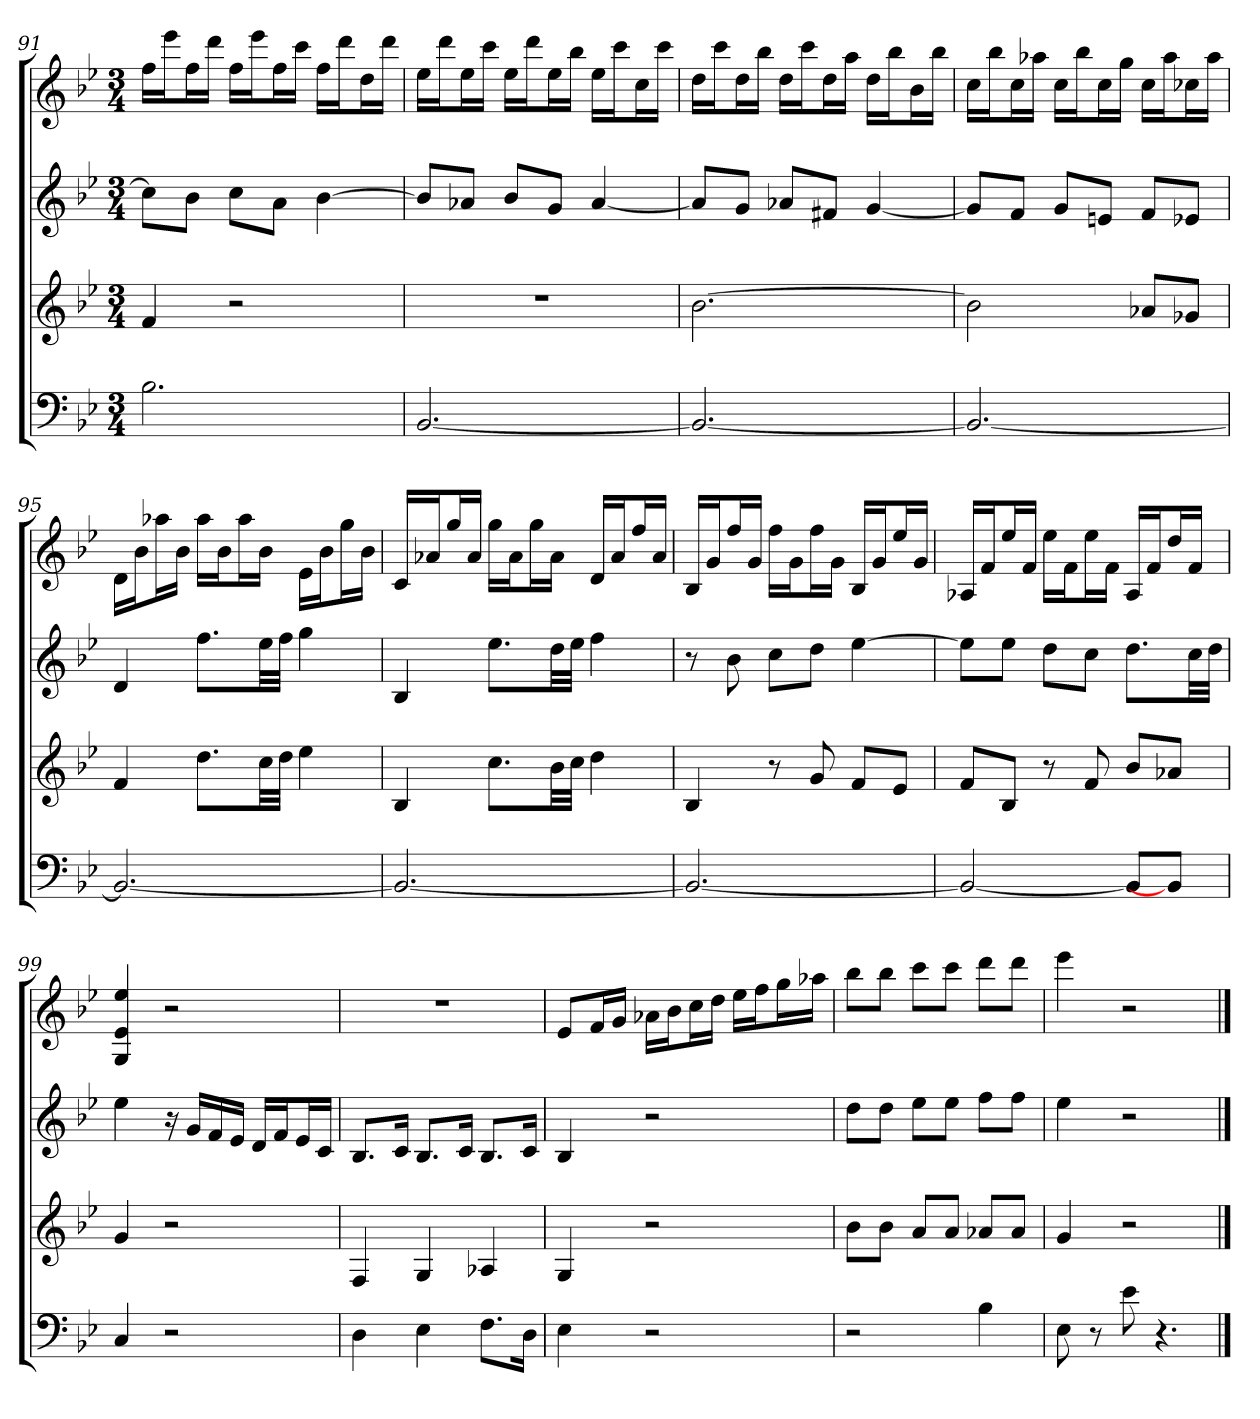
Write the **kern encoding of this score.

**kern	**kern	**kern	**kern
*part4	*part3	*part2	*part1
*staff4	*staff3	*staff2	*staff1
*k[b-e-]	*k[b-e-]	*k[b-e-]	*k[b-e-]
*B-:	*B-:	*B-:	*B-:
*M3/4	*M3/4	*M3/4	*M3/4
=91	=91	=91	=91
2.B-	4f	8ccL]	16ffLL
.	.	.	16eee-J
.	.	8b-J	16ffL
.	.	.	16dddJJ
.	2r	8ccL	16ffLL
.	.	.	16eee-J
.	.	8aJ	16ffL
.	.	.	16cccJJ
.	.	[4b-	16ffLL
.	.	.	16dddJ
.	.	.	16ddL
.	.	.	16dddJJ
=92	=92	=92	=92
[2.BB-	2.r	8b-L]	16ee-LL
.	.	.	16dddJ
.	.	8a-XJ	16ee-L
.	.	.	16cccJJ
.	.	8b-L	16ee-LL
.	.	.	16dddJ
.	.	8gJ	16ee-L
.	.	.	16bb-JJ
.	.	[4a-	16ee-LL
.	.	.	16cccJ
.	.	.	16ccL
.	.	.	16cccJJ
=93	=93	=93	=93
2.BB-_	[2.b-	8a-L]	16ddLL
.	.	.	16cccJ
.	.	8gJ	16ddL
.	.	.	16bb-JJ
.	.	8a-XL	16ddLL
.	.	.	16cccJ
.	.	8f#XJ	16ddL
.	.	.	16aaJJ
.	.	[4g	16ddLL
.	.	.	16bb-J
.	.	.	16b-L
.	.	.	16bb-JJ
=94	=94	=94	=94
2.BB-_	2b-]	8gL]	16ccLL
.	.	.	16bb-J
.	.	8fJ	16ccL
.	.	.	16aa-XJJ
.	.	8gL	16ccLL
.	.	.	16bb-J
.	.	8enJ	16ccL
.	.	.	16ggJJ
.	8a-XL	8fL	16ccLL
.	.	.	16aa-J
.	8g-XJ	8e-XJ	16cc-XL
.	.	.	16aa-JJ
=95	=95	=95	=95
2.BB-_	4f	4d	16dLL
.	.	.	16b-J
.	.	.	16aa-XL
.	.	.	16b-JJ
.	8.ddL	8.ffL	16aa-LL
.	.	.	16b-J
.	.	.	16aa-L
.	32ccLL	32ee-LL	16b-JJ
.	32ddJJJ	32ffJJJ	.
.	4ee-	4gg	16e-LL
.	.	.	16b-J
.	.	.	16ggL
.	.	.	16b-JJ
=96	=96	=96	=96
2.BB-_	4B-	4B-	16cLL
.	.	.	16a-XJ
.	.	.	16ggL
.	.	.	16a-JJ
.	8.ccL	8.ee-L	16ggLL
.	.	.	16a-J
.	.	.	16ggL
.	32b-LL	32ddLL	16a-JJ
.	32ccJJJ	32ee-JJJ	.
.	4dd	4ff	16dLL
.	.	.	16a-J
.	.	.	16ffL
.	.	.	16a-JJ
=97	=97	=97	=97
2.BB-_	4B-	8r	16B-LL
.	.	.	16gJ
.	.	8b-	16ffL
.	.	.	16gJJ
.	8r	8ccL	16ffLL
.	.	.	16gJ
.	8g	8ddJ	16ffL
.	.	.	16gJJ
.	8fL	[4ee-	16B-LL
.	.	.	16gJ
.	8e-J	.	16ee-L
.	.	.	16gJJ
=98	=98	=98	=98
2BB-_	8fL	8ee-L]	16A-XLL
.	.	.	16fJ
.	8B-J	8ee-J	16ee-L
.	.	.	16fJJ
.	8r	8ddL	16ee-LL
.	.	.	16fJ
.	8f	8ccJ	16ee-L
.	.	.	16fJJ
8BB-L]	8b-L	8.ddL	16A-LL
.	.	.	16fJ
8BBJ]	8a-XJ	.	16ddL
.	.	32ccLL	16fJJ
.	.	32ddJJJ	.
=99	=99	=99	=99
4C	4g	4ee-	4G 4e- 4ee-
2r	2r	16r	2r
.	.	16gLL	.
.	.	16f	.
.	.	16e-JJ	.
.	.	16dLL	.
.	.	16fJ	.
.	.	16e-L	.
.	.	16cJJ	.
=100	=100	=100	=100
4D	4F	8.B-L	2.r
.	.	16cJk	.
4E-	4G	8.B-L	.
.	.	16cJk	.
8.FL	4A-X	8.B-L	.
16DJk	.	16cJk	.
=101	=101	=101	=101
4E-	4G	4B-	8e-L
.	.	.	16fL
.	.	.	16gJJ
2r	2r	2r	16a-XLL
.	.	.	16b-J
.	.	.	16ccL
.	.	.	16ddJJ
.	.	.	16ee-LL
.	.	.	16ffJ
.	.	.	16ggL
.	.	.	16aa-XJJ
=102	=102	=102	=102
2r	8b-L	8ddL	8bb-L
.	8b-J	8ddJ	8bb-J
.	8aL	8ee-L	8cccL
.	8aJ	8ee-J	8cccJ
4B-	8a-XL	8ffL	8dddL
.	8a-J	8ffJ	8dddJ
=103	=103	=103	=103
8E-	4g	4ee-	4eee-
8r	.	.	.
8e-	2r	2r	2r
4.r	.	.	.
==	==	==	==
*-	*-	*-	*-
